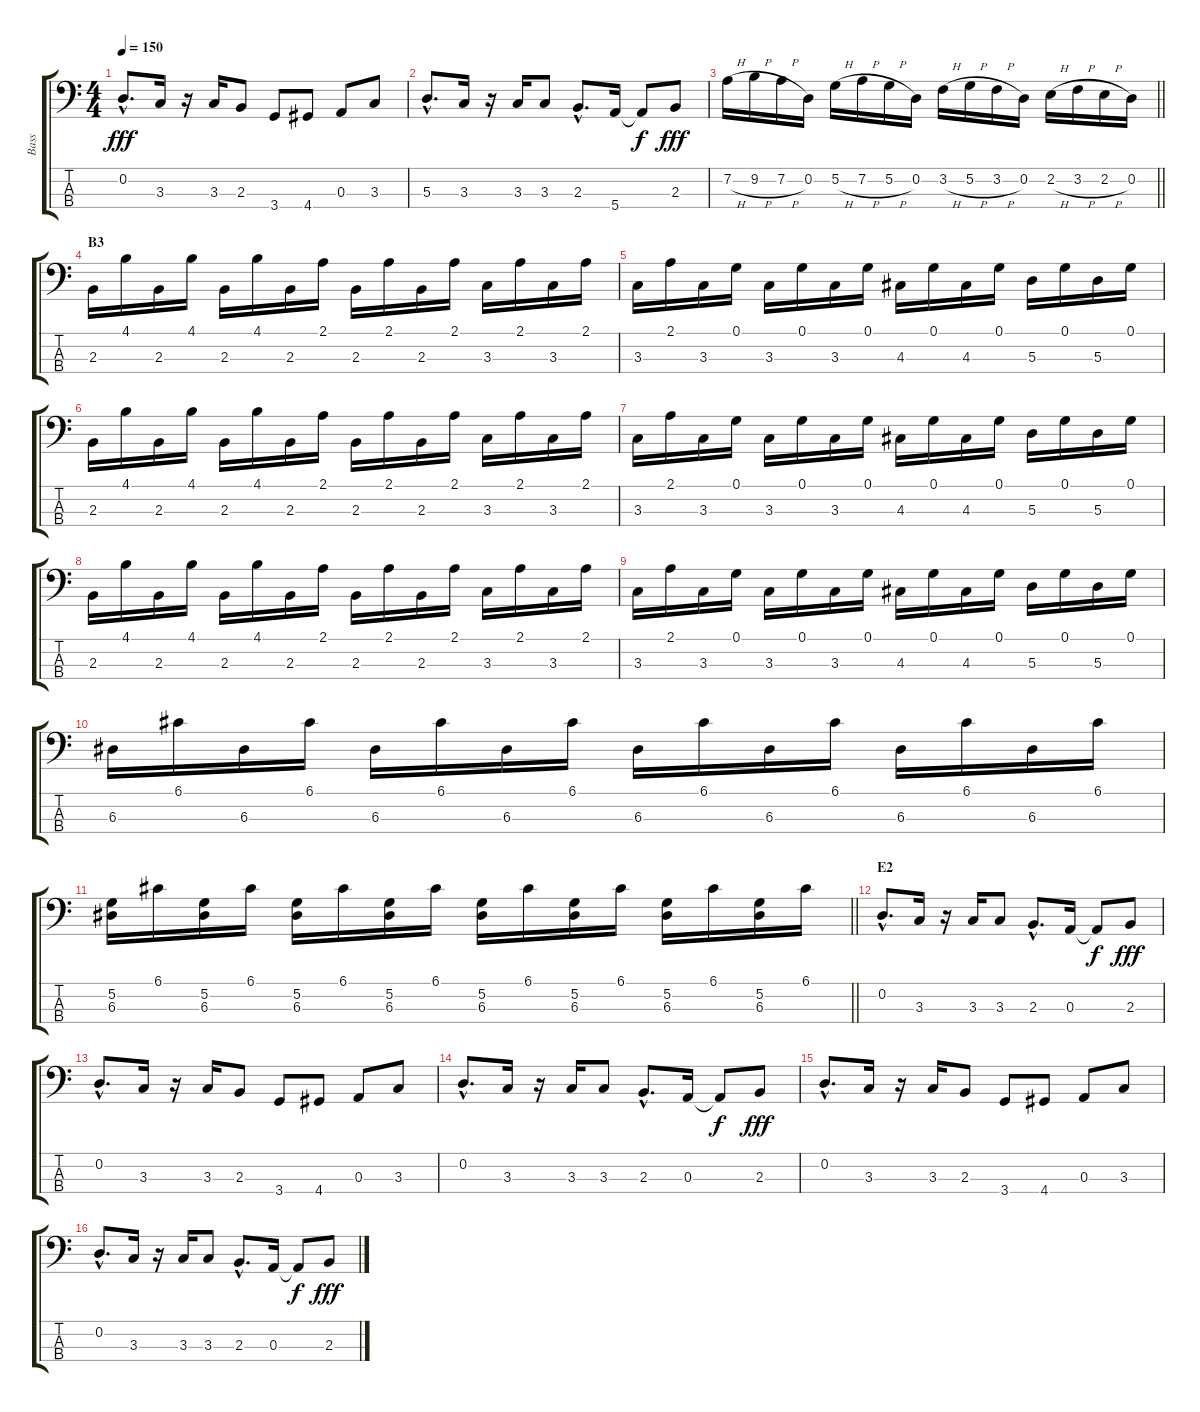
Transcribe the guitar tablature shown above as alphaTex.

\track ("Bass" "Bass") {instrument electricbassfinger}
\staff {score tabs}
\tuning (G2 D2 A1 E1) {hide}
\ts (4 4)
\tempo 150
\clef f4
\ks c
0.2{hac}.8{d dy fff} 3.3.16 r.16 3.3.16 2.3.8 3.4.8 4.4.8 0.3.8 3.3.8 |
5.3{hac}.8{d} 3.3.16 r.16 3.3.16 3.3.8 2.3{hac}.8{d} 5.4.16 5.4{t}.8{dy f} 2.3.8{dy fff} |
\barLineRight lightlight
7.2{h}.16 9.2{h}.16 7.2{h}.16 0.2.16 5.2{h}.16 7.2{h}.16 5.2{h}.16 0.2.16 3.2{h}.16 5.2{h}.16 3.2{h}.16 0.2.16 2.2{h}.16 3.2{h}.16 2.2{h}.16 0.2.16 |
\section ("" "B3")
2.3.16{instrument slapbass1} 4.1.16 2.3.16 4.1.16 2.3.16 4.1.16 2.3.16 2.1.16 2.3.16 2.1.16 2.3.16 2.1.16 3.3.16 2.1.16 3.3.16 2.1.16 |
3.3.16 2.1.16 3.3.16 0.1.16 3.3.16 0.1.16 3.3.16 0.1.16 4.3.16 0.1.16 4.3.16 0.1.16 5.3.16 0.1.16 5.3.16 0.1.16 |
2.3.16 4.1.16 2.3.16 4.1.16 2.3.16 4.1.16 2.3.16 2.1.16 2.3.16 2.1.16 2.3.16 2.1.16 3.3.16 2.1.16 3.3.16 2.1.16 |
3.3.16 2.1.16 3.3.16 0.1.16 3.3.16 0.1.16 3.3.16 0.1.16 4.3.16 0.1.16 4.3.16 0.1.16 5.3.16 0.1.16 5.3.16 0.1.16 |
2.3.16 4.1.16 2.3.16 4.1.16 2.3.16 4.1.16 2.3.16 2.1.16 2.3.16 2.1.16 2.3.16 2.1.16 3.3.16 2.1.16 3.3.16 2.1.16 |
3.3.16 2.1.16 3.3.16 0.1.16 3.3.16 0.1.16 3.3.16 0.1.16 4.3.16 0.1.16 4.3.16 0.1.16 5.3.16 0.1.16 5.3.16 0.1.16 |
6.3.16 6.1.16 6.3.16 6.1.16 6.3.16 6.1.16 6.3.16 6.1.16 6.3.16 6.1.16 6.3.16 6.1.16 6.3.16 6.1.16 6.3.16 6.1.16 |
\barLineRight lightlight
(5.2 6.3).16 6.1.16 (5.2 6.3).16 6.1.16 (5.2 6.3).16 6.1.16 (5.2 6.3).16 6.1.16 (5.2 6.3).16 6.1.16 (5.2 6.3).16 6.1.16 (5.2 6.3).16 6.1.16 (5.2 6.3).16 6.1.16 |
\section ("" "E2")
0.2{hac}.8{d} 3.3.16 r.16 3.3.16 3.3.8 2.3{hac}.8{d} 0.3.16 0.3{t}.8{dy f} 2.3.8{dy fff} |
0.2{hac}.8{d} 3.3.16 r.16 3.3.16 2.3.8 3.4.8 4.4.8 0.3.8 3.3.8 |
0.2{hac}.8{d} 3.3.16 r.16 3.3.16 3.3.8 2.3{hac}.8{d} 0.3.16 0.3{t}.8{dy f} 2.3.8{dy fff} |
0.2{hac}.8{d} 3.3.16 r.16 3.3.16 2.3.8 3.4.8 4.4.8 0.3.8 3.3.8 |
0.2{hac}.8{d} 3.3.16 r.16 3.3.16 3.3.8 2.3{hac}.8{d} 0.3.16 0.3{t}.8{dy f} 2.3.8{dy fff}
